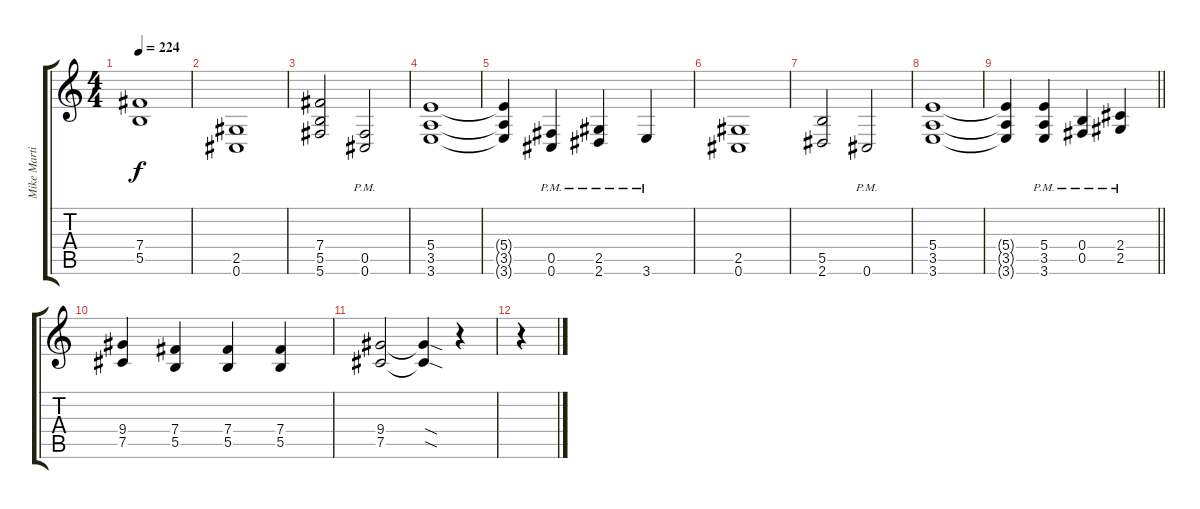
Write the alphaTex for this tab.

\track ("Mike Martin Rhythm" "Mike Marti") {instrument distortionguitar}
\staff {score tabs}
\tuning (Db4 Ab3 E3 B2 Gb2 Db2) {hide}
\ts (4 4)
\tempo 224
\clef g2
\ks c
(7.4 5.5).1{dy f} |
(2.5 0.6).1 |
(7.4 5.5 5.6).2 (0.5 0.6{pm}).2 |
(5.4 3.5 3.6).1 |
(5.4{t} 3.5{t} 3.6{t}).4 (0.5 0.6{pm}).4 (2.5 2.6{pm}).4 3.6{pm}.4 |
(2.5 0.6).1 |
(5.5 2.6).2 0.6{pm}.2 |
(5.4 3.5 3.6).1 |
\barLineRight lightlight
(5.4{t} 3.5{t} 3.6{t}).4 (5.4 3.5 3.6{pm}).4 (0.4 0.5{pm}).4 (2.4 2.5{pm}).4 |
(9.4 7.5).4 (7.4 5.5).4 (7.4 5.5).4 (7.4 5.5).4 |
(9.4 7.5).2 (9.4{sod t} 7.5{sod t}).4 r.4 |
r.4
